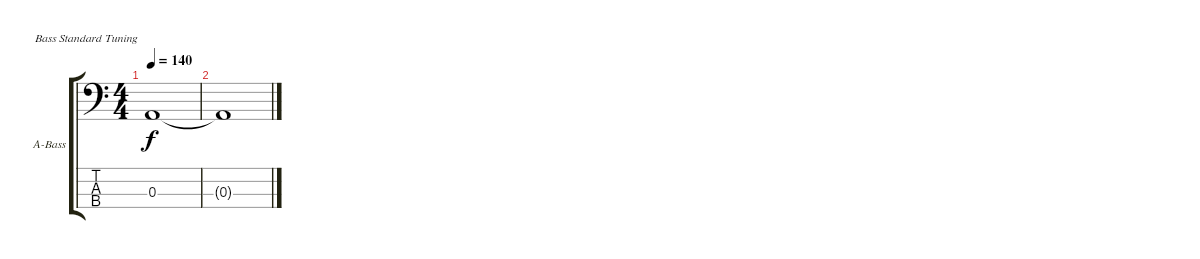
\bracketExtendMode groupsimilarinstruments
\firstSystemTrackNameOrientation horizontal
\otherSystemsTrackNameOrientation horizontal
\track ("Basse Joannou" "A-Bass") {instrument acousticgrandpiano}
\staff {score tabs}
\tuning (G2 D2 A1 E1)
\displaytranspose 12
\ts (4 4)
\tempo 140
\clef f4
\ks c
0.3.1{dy f} |
0.3{t}.1
